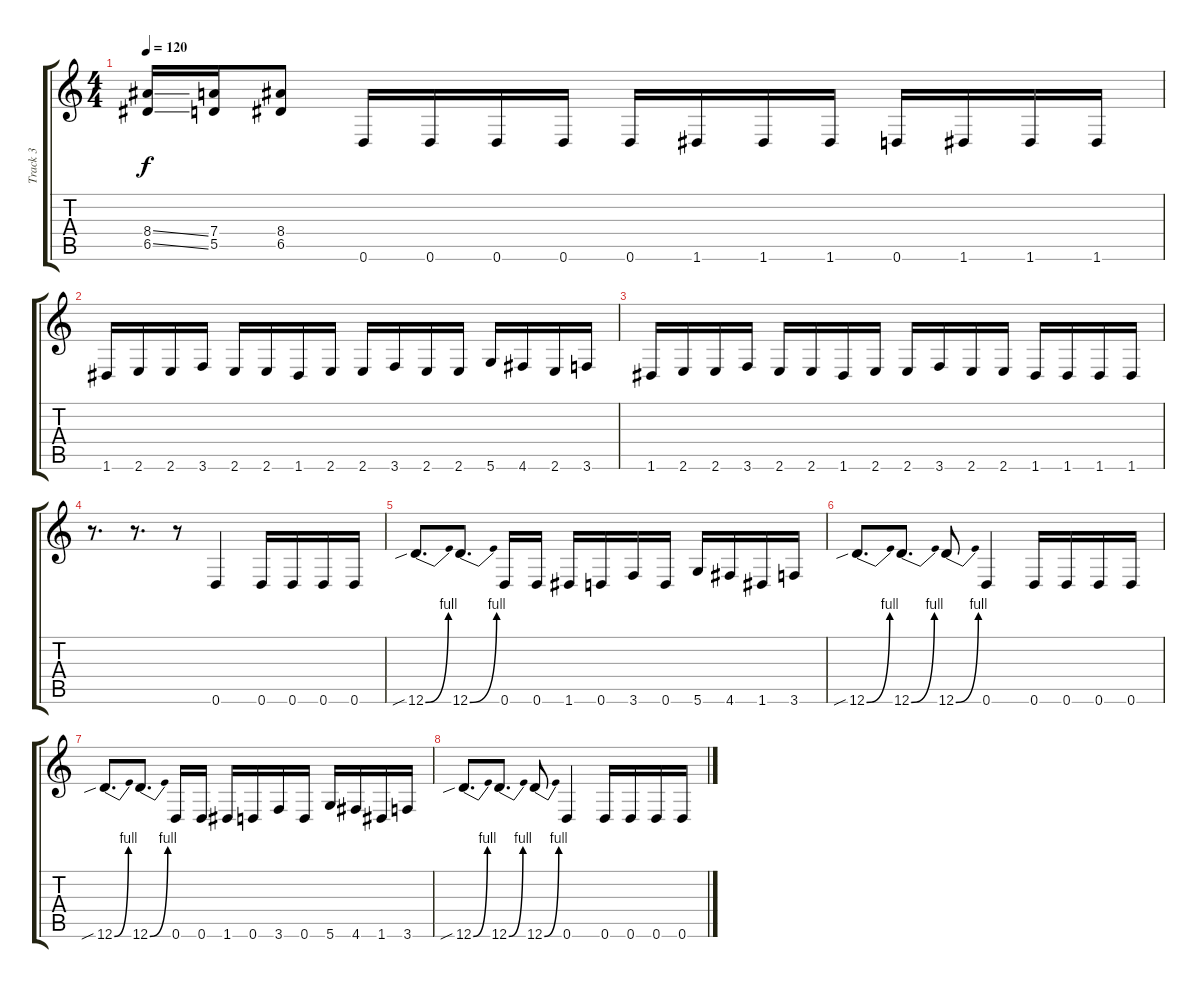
\track ("Track 3" "Track 3") {instrument distortionguitar}
\staff {score tabs}
\tuning (E4 B3 G3 D3 A2 D2) {hide}
\ts (4 4)
\tempo 120
\clef g2
\ks c
(8.4{ss} 6.5{ss}).16{dy f} (7.4 5.5).16 (8.4 6.5).8 0.6.16 0.6.16 0.6.16 0.6.16 0.6.16 1.6.16 1.6.16 1.6.16 0.6.16 1.6.16 1.6.16 1.6.16 |
1.6.16 2.6.16 2.6.16 3.6.16 2.6.16 2.6.16 1.6.16 2.6.16 2.6.16 3.6.16 2.6.16 2.6.16 5.6.16 4.6.16 2.6.16 3.6.16 |
1.6.16 2.6.16 2.6.16 3.6.16 2.6.16 2.6.16 1.6.16 2.6.16 2.6.16 3.6.16 2.6.16 2.6.16 1.6.16 1.6.16 1.6.16 1.6.16 |
r.8{d} r.8{d} r.8 0.6.4 0.6.16 0.6.16 0.6.16 0.6.16 |
12.6{be (bend 0 0 60 4) sib}.8{d} 12.6{be (bend 0 0 60 4)}.8{d} 0.6.16 0.6.16 1.6.16 0.6.16 3.6.16 0.6.16 5.6.16 4.6.16 1.6.16 3.6.16 |
12.6{be (bend 0 0 60 4) sib}.8{d} 12.6{be (bend 0 0 60 4)}.8{d} 12.6{be (bend 0 0 60 4)}.8 0.6.4 0.6.16 0.6.16 0.6.16 0.6.16 |
12.6{be (bend 0 0 60 4) sib}.8{d} 12.6{be (bend 0 0 60 4)}.8{d} 0.6.16 0.6.16 1.6.16 0.6.16 3.6.16 0.6.16 5.6.16 4.6.16 1.6.16 3.6.16 |
12.6{be (bend 0 0 60 4) sib}.8{d} 12.6{be (bend 0 0 60 4)}.8{d} 12.6{be (bend 0 0 60 4)}.8 0.6.4 0.6.16 0.6.16 0.6.16 0.6.16
